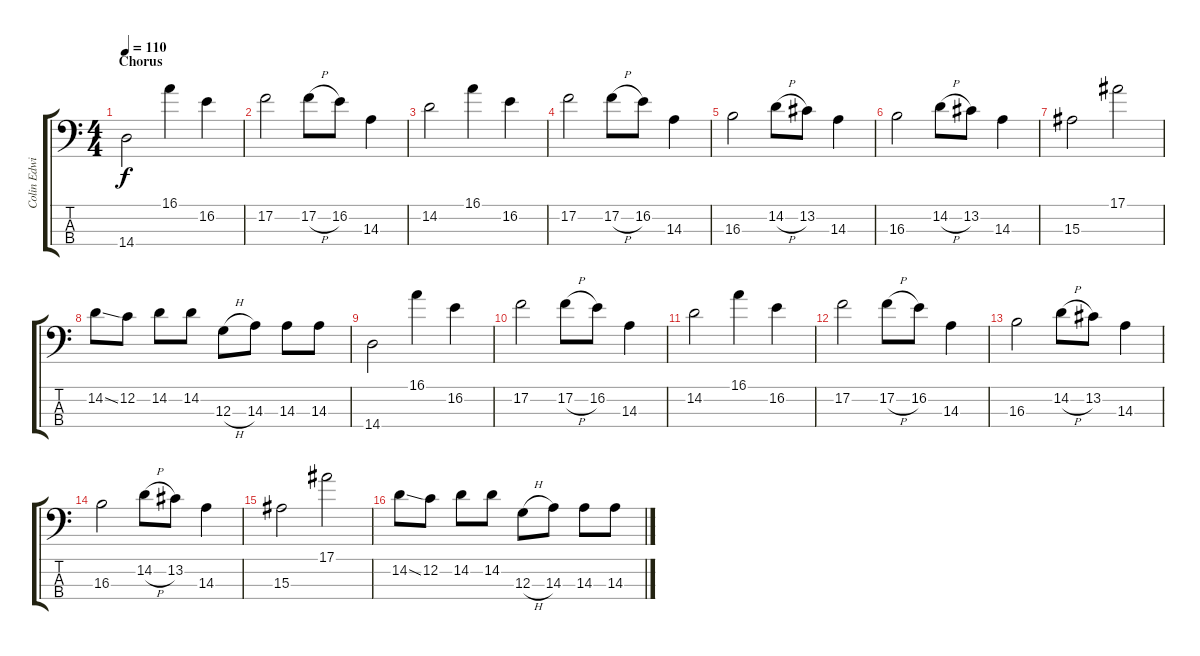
\track ("Colin Edwin - Bass" "Colin Edwi") {instrument electricbassfinger}
\staff {score tabs}
\tuning (F2 C2 G1 C1) {hide}
\ts (4 4)
\section ("" "Chorus")
\tempo 110
\clef f4
\ks c
14.4.2{dy f} 16.1.4 16.2.4 |
17.2.2 17.2{h}.8 16.2.8 14.3.4 |
14.2.2 16.1.4 16.2.4 |
17.2.2 17.2{h}.8 16.2.8 14.3.4 |
16.3.2 14.2{h}.8 13.2.8 14.3.4 |
16.3.2 14.2{h}.8 13.2.8 14.3.4 |
15.3.2 17.1.2 |
14.2{ss}.8 12.2.8 14.2.8 14.2.8 12.3{h}.8 14.3.8 14.3.8 14.3.8 |
14.4.2 16.1.4 16.2.4 |
17.2.2 17.2{h}.8 16.2.8 14.3.4 |
14.2.2 16.1.4 16.2.4 |
17.2.2 17.2{h}.8 16.2.8 14.3.4 |
16.3.2 14.2{h}.8 13.2.8 14.3.4 |
16.3.2 14.2{h}.8 13.2.8 14.3.4 |
15.3.2 17.1.2 |
14.2{ss}.8 12.2.8 14.2.8 14.2.8 12.3{h}.8 14.3.8 14.3.8 14.3.8
